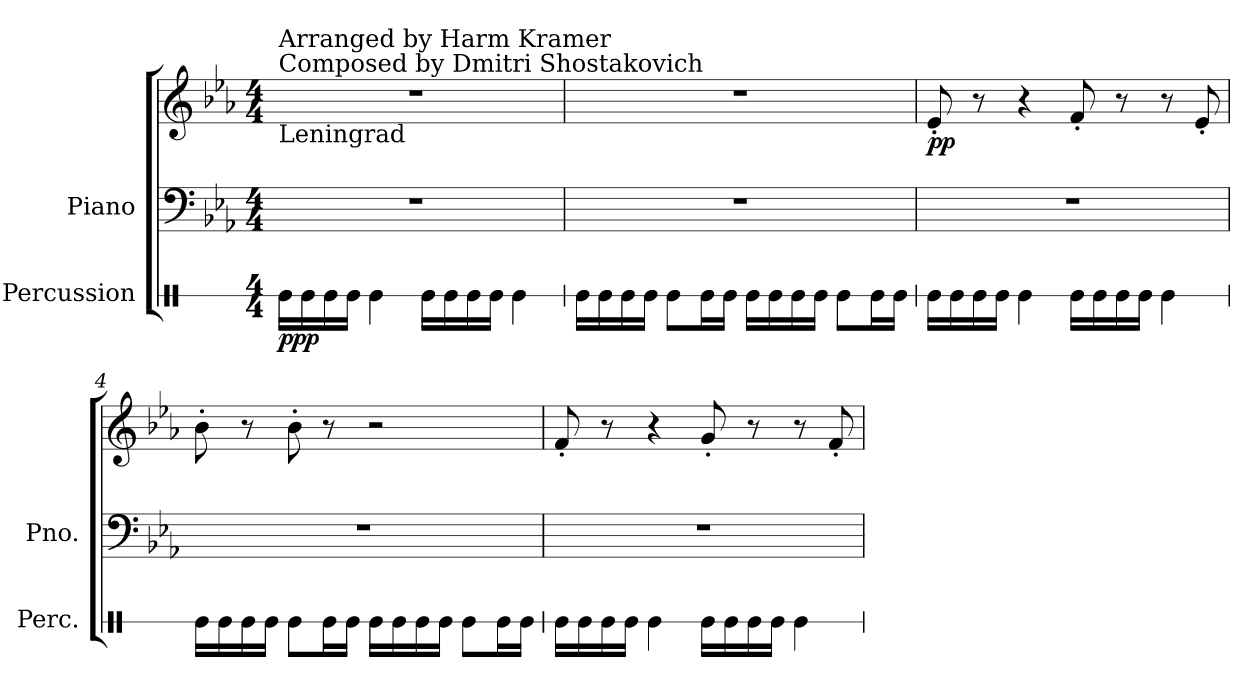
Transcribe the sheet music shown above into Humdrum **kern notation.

**kern	**dynam	**kern	**kern	**dynam
*part2	*part2	*part1	*part1	*part1
*staff3	*staff3	*staff2	*staff1	*staff1/2
*I"Percussion	*	*I"Piano	*	*
*I'Perc.	*	*I'Pno.	*	*
*stria1	*	*	*	*
*clefX	*	*clefF4	*clefG2	*
*k[]	*	*k[b-e-a-]	*k[b-e-a-]	*
*	*	*E-:	*E-:	*
*M4/4	*	*M4/4	*M4/4	*
*MM126	*	*MM126	*MM126	*
=1	=1	=1	=1	=1
!	!	!	!LO:TX:a:t=Composed by Dmitri Shostakovich	!
!	!	!	!LO:TX:a:t=Arranged by Harm Kramer	!
!	!	!	!LO:TX:b:t=Leningrad	!
!	!LO:DY:b	!	!	!
16Re\LL	ppp	1r	1r	.
16Re\	.	.	.	.
16Re\	.	.	.	.
16Re\JJ	.	.	.	.
4Re\	.	.	.	.
16Re\LL	.	.	.	.
16Re\	.	.	.	.
16Re\	.	.	.	.
16Re\JJ	.	.	.	.
4Re\	.	.	.	.
=2	=2	=2	=2	=2
16Re\LL	.	1r	1r	.
16Re\	.	.	.	.
16Re\	.	.	.	.
16Re\JJ	.	.	.	.
8Re\L	.	.	.	.
16Re\L	.	.	.	.
16Re\JJ	.	.	.	.
16Re\LL	.	.	.	.
16Re\	.	.	.	.
16Re\	.	.	.	.
16Re\JJ	.	.	.	.
8Re\L	.	.	.	.
16Re\L	.	.	.	.
16Re\JJ	.	.	.	.
=3	=3	=3	=3	=3
!	!	!	!	!LO:DY:b
16Re\LL	.	1r	8e-'/	pp
16Re\	.	.	.	.
16Re\	.	.	8r	.
16Re\JJ	.	.	.	.
4Re\	.	.	4r	.
16Re\LL	.	.	8f'/	.
16Re\	.	.	.	.
16Re\	.	.	8r	.
16Re\JJ	.	.	.	.
4Re\	.	.	8r	.
.	.	.	8e-'/	.
=4	=4	=4	=4	=4
16Re\LL	.	1r	8b-'\	.
16Re\	.	.	.	.
16Re\	.	.	8r	.
16Re\JJ	.	.	.	.
8Re\L	.	.	8b-'\	.
16Re\L	.	.	8r	.
16Re\JJ	.	.	.	.
16Re\LL	.	.	2r	.
16Re\	.	.	.	.
16Re\	.	.	.	.
16Re\JJ	.	.	.	.
8Re\L	.	.	.	.
16Re\L	.	.	.	.
16Re\JJ	.	.	.	.
=5	=5	=5	=5	=5
16Re\LL	.	1r	8f'/	.
16Re\	.	.	.	.
16Re\	.	.	8r	.
16Re\JJ	.	.	.	.
4Re\	.	.	4r	.
16Re\LL	.	.	8g'/	.
16Re\	.	.	.	.
16Re\	.	.	8r	.
16Re\JJ	.	.	.	.
4Re\	.	.	8r	.
.	.	.	8f'/	.
=	=	=	=	=
*-	*-	*-	*-	*-
